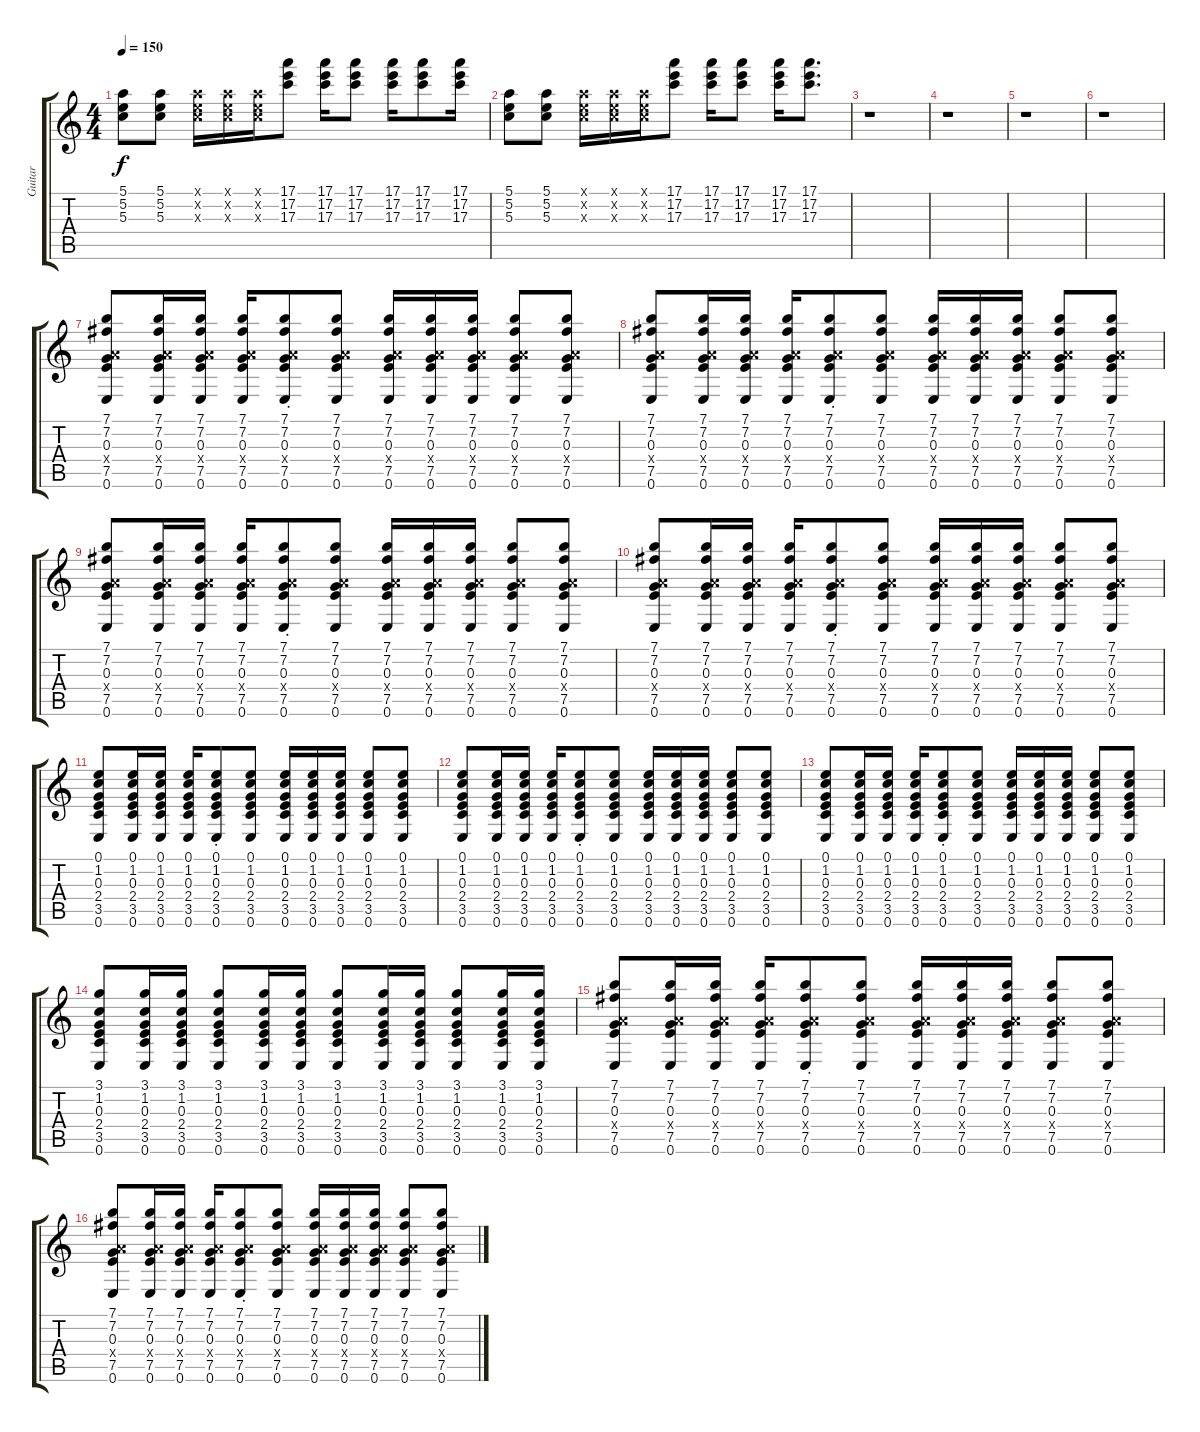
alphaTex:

\track ("Guitar" "Guitar") {instrument electricguitarclean}
\staff {score tabs}
\tuning (E4 B3 G3 D3 A2 E2) {hide}
\ts (4 4)
\tempo 150
\clef g2
\ks c
(5.1 5.2 5.3).8{dy f} (5.1 5.2 5.3).8 (5.1{x} 5.2{x} 5.3{x}).16 (5.1{x} 5.2{x} 5.3{x}).16 (5.1{x} 5.2{x} 5.3{x}).16 (17.1 17.2 17.3).8 (17.1 17.2 17.3).16 (17.1 17.2 17.3).8 (17.1 17.2 17.3).16 (17.1 17.2 17.3).8 (17.1 17.2 17.3).16 |
(5.1 5.2 5.3).8 (5.1 5.2 5.3).8 (5.1{x} 5.2{x} 5.3{x}).16 (5.1{x} 5.2{x} 5.3{x}).16 (5.1{x} 5.2{x} 5.3{x}).16 (17.1 17.2 17.3).8 (17.1 17.2 17.3).16 (17.1 17.2 17.3).8 (17.1 17.2 17.3).16 (17.1 17.2 17.3).8{d} |
r.1 |
r.1 |
r.1 |
r.1 |
(7.1 7.2 0.3 7.4{x} 7.5 0.6).8 (7.1 7.2 0.3 7.4{x} 7.5 0.6).16 (7.1 7.2 0.3 7.4{x} 7.5 0.6).16 (7.1 7.2 0.3 7.4{x} 7.5 0.6).16 (7.1{st} 7.2{st} 0.3{st} 7.4{x} 7.5{st} 0.6{st}).8 (7.1 7.2 0.3 7.4{x} 7.5 0.6).8 (7.1 7.2 0.3 7.4{x} 7.5 0.6).16 (7.1 7.2 0.3 7.4{x} 7.5 0.6).16 (7.1 7.2 0.3 7.4{x} 7.5 0.6).16 (7.1 7.2 0.3 7.4{x} 7.5 0.6).8 (7.1 7.2 0.3 7.4{x} 7.5 0.6).8 |
(7.1 7.2 0.3 7.4{x} 7.5 0.6).8 (7.1 7.2 0.3 7.4{x} 7.5 0.6).16 (7.1 7.2 0.3 7.4{x} 7.5 0.6).16 (7.1 7.2 0.3 7.4{x} 7.5 0.6).16 (7.1{st} 7.2{st} 0.3{st} 7.4{x} 7.5{st} 0.6{st}).8 (7.1 7.2 0.3 7.4{x} 7.5 0.6).8 (7.1 7.2 0.3 7.4{x} 7.5 0.6).16 (7.1 7.2 0.3 7.4{x} 7.5 0.6).16 (7.1 7.2 0.3 7.4{x} 7.5 0.6).16 (7.1 7.2 0.3 7.4{x} 7.5 0.6).8 (7.1 7.2 0.3 7.4{x} 7.5 0.6).8 |
(7.1 7.2 0.3 7.4{x} 7.5 0.6).8 (7.1 7.2 0.3 7.4{x} 7.5 0.6).16 (7.1 7.2 0.3 7.4{x} 7.5 0.6).16 (7.1 7.2 0.3 7.4{x} 7.5 0.6).16 (7.1{st} 7.2{st} 0.3{st} 7.4{x} 7.5{st} 0.6{st}).8 (7.1 7.2 0.3 7.4{x} 7.5 0.6).8 (7.1 7.2 0.3 7.4{x} 7.5 0.6).16 (7.1 7.2 0.3 7.4{x} 7.5 0.6).16 (7.1 7.2 0.3 7.4{x} 7.5 0.6).16 (7.1 7.2 0.3 7.4{x} 7.5 0.6).8 (7.1 7.2 0.3 7.4{x} 7.5 0.6).8 |
(7.1 7.2 0.3 7.4{x} 7.5 0.6).8 (7.1 7.2 0.3 7.4{x} 7.5 0.6).16 (7.1 7.2 0.3 7.4{x} 7.5 0.6).16 (7.1 7.2 0.3 7.4{x} 7.5 0.6).16 (7.1{st} 7.2{st} 0.3{st} 7.4{x} 7.5{st} 0.6{st}).8 (7.1 7.2 0.3 7.4{x} 7.5 0.6).8 (7.1 7.2 0.3 7.4{x} 7.5 0.6).16 (7.1 7.2 0.3 7.4{x} 7.5 0.6).16 (7.1 7.2 0.3 7.4{x} 7.5 0.6).16 (7.1 7.2 0.3 7.4{x} 7.5 0.6).8 (7.1 7.2 0.3 7.4{x} 7.5 0.6).8 |
(0.1 1.2 0.3 2.4 3.5 0.6).8 (0.1 1.2 0.3 2.4 3.5 0.6).16 (0.1 1.2 0.3 2.4 3.5 0.6).16 (0.1 1.2 0.3 2.4 3.5 0.6).16 (0.1{st} 1.2{st} 0.3{st} 2.4{st} 3.5{st} 0.6{st}).8 (0.1 1.2 0.3 2.4 3.5 0.6).8 (0.1 1.2 0.3 2.4 3.5 0.6).16 (0.1 1.2 0.3 2.4 3.5 0.6).16 (0.1 1.2 0.3 2.4 3.5 0.6).16 (0.1 1.2 0.3 2.4 3.5 0.6).8 (0.1 1.2 0.3 2.4 3.5 0.6).8 |
(0.1 1.2 0.3 2.4 3.5 0.6).8 (0.1 1.2 0.3 2.4 3.5 0.6).16 (0.1 1.2 0.3 2.4 3.5 0.6).16 (0.1 1.2 0.3 2.4 3.5 0.6).16 (0.1{st} 1.2{st} 0.3{st} 2.4{st} 3.5{st} 0.6{st}).8 (0.1 1.2 0.3 2.4 3.5 0.6).8 (0.1 1.2 0.3 2.4 3.5 0.6).16 (0.1 1.2 0.3 2.4 3.5 0.6).16 (0.1 1.2 0.3 2.4 3.5 0.6).16 (0.1 1.2 0.3 2.4 3.5 0.6).8 (0.1 1.2 0.3 2.4 3.5 0.6).8 |
(0.1 1.2 0.3 2.4 3.5 0.6).8 (0.1 1.2 0.3 2.4 3.5 0.6).16 (0.1 1.2 0.3 2.4 3.5 0.6).16 (0.1 1.2 0.3 2.4 3.5 0.6).16 (0.1{st} 1.2{st} 0.3{st} 2.4{st} 3.5{st} 0.6{st}).8 (0.1 1.2 0.3 2.4 3.5 0.6).8 (0.1 1.2 0.3 2.4 3.5 0.6).16 (0.1 1.2 0.3 2.4 3.5 0.6).16 (0.1 1.2 0.3 2.4 3.5 0.6).16 (0.1 1.2 0.3 2.4 3.5 0.6).8 (0.1 1.2 0.3 2.4 3.5 0.6).8 |
(3.1 1.2 0.3 2.4 3.5 0.6).8 (3.1 1.2 0.3 2.4 3.5 0.6).16 (3.1 1.2 0.3 2.4 3.5 0.6).16 (3.1 1.2 0.3 2.4 3.5 0.6).8 (3.1 1.2 0.3 2.4 3.5 0.6).16 (3.1 1.2 0.3 2.4 3.5 0.6).16 (3.1 1.2 0.3 2.4 3.5 0.6).8 (3.1 1.2 0.3 2.4 3.5 0.6).16 (3.1 1.2 0.3 2.4 3.5 0.6).16 (3.1 1.2 0.3 2.4 3.5 0.6).8 (3.1 1.2 0.3 2.4 3.5 0.6).16 (3.1 1.2 0.3 2.4 3.5 0.6).16 |
(7.1 7.2 0.3 7.4{x} 7.5 0.6).8 (7.1 7.2 0.3 7.4{x} 7.5 0.6).16 (7.1 7.2 0.3 7.4{x} 7.5 0.6).16 (7.1 7.2 0.3 7.4{x} 7.5 0.6).16 (7.1{st} 7.2{st} 0.3{st} 7.4{x} 7.5{st} 0.6{st}).8 (7.1 7.2 0.3 7.4{x} 7.5 0.6).8 (7.1 7.2 0.3 7.4{x} 7.5 0.6).16 (7.1 7.2 0.3 7.4{x} 7.5 0.6).16 (7.1 7.2 0.3 7.4{x} 7.5 0.6).16 (7.1 7.2 0.3 7.4{x} 7.5 0.6).8 (7.1 7.2 0.3 7.4{x} 7.5 0.6).8 |
(7.1 7.2 0.3 7.4{x} 7.5 0.6).8 (7.1 7.2 0.3 7.4{x} 7.5 0.6).16 (7.1 7.2 0.3 7.4{x} 7.5 0.6).16 (7.1 7.2 0.3 7.4{x} 7.5 0.6).16 (7.1{st} 7.2{st} 0.3{st} 7.4{x} 7.5{st} 0.6{st}).8 (7.1 7.2 0.3 7.4{x} 7.5 0.6).8 (7.1 7.2 0.3 7.4{x} 7.5 0.6).16 (7.1 7.2 0.3 7.4{x} 7.5 0.6).16 (7.1 7.2 0.3 7.4{x} 7.5 0.6).16 (7.1 7.2 0.3 7.4{x} 7.5 0.6).8 (7.1 7.2 0.3 7.4{x} 7.5 0.6).8
